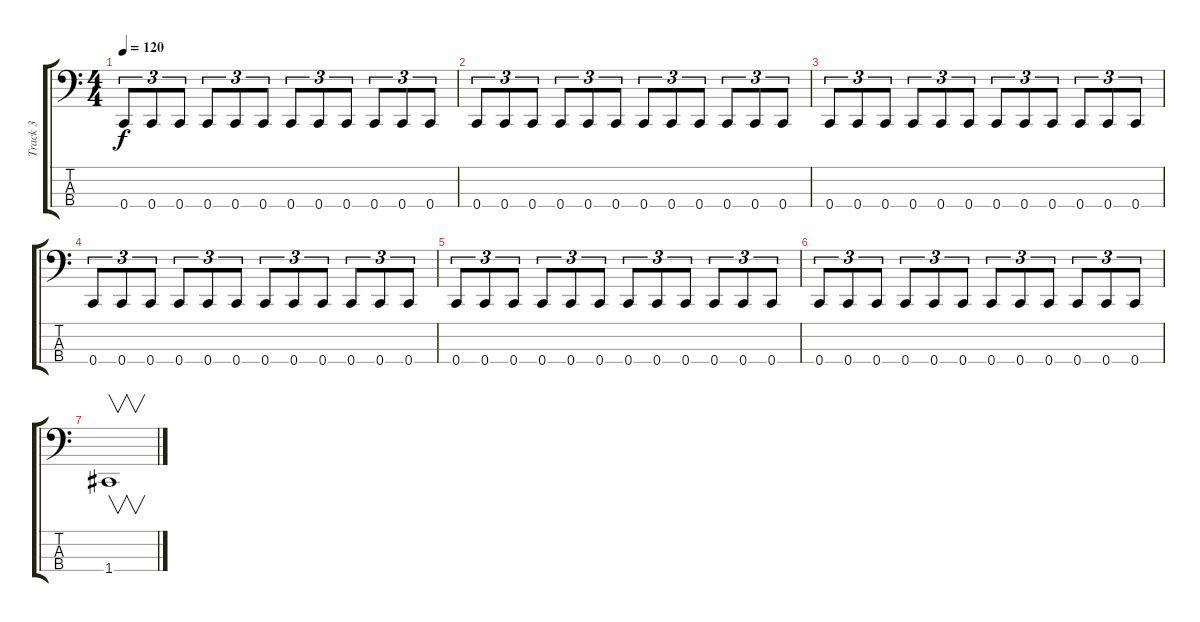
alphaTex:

\track ("Track 3" "Track 3") {instrument electricbassfinger}
\staff {score tabs}
\tuning (Eb2 Bb1 F1 C1) {hide}
\ts (4 4)
\tempo 120
\clef f4
\ks c
0.4.8{tu (3 2) dy f} 0.4.8{tu (3 2)} 0.4.8{tu (3 2)} 0.4.8{tu (3 2)} 0.4.8{tu (3 2)} 0.4.8{tu (3 2)} 0.4.8{tu (3 2)} 0.4.8{tu (3 2)} 0.4.8{tu (3 2)} 0.4.8{tu (3 2)} 0.4.8{tu (3 2)} 0.4.8{tu (3 2)} |
0.4.8{tu (3 2)} 0.4.8{tu (3 2)} 0.4.8{tu (3 2)} 0.4.8{tu (3 2)} 0.4.8{tu (3 2)} 0.4.8{tu (3 2)} 0.4.8{tu (3 2)} 0.4.8{tu (3 2)} 0.4.8{tu (3 2)} 0.4.8{tu (3 2)} 0.4.8{tu (3 2)} 0.4.8{tu (3 2)} |
0.4.8{tu (3 2)} 0.4.8{tu (3 2)} 0.4.8{tu (3 2)} 0.4.8{tu (3 2)} 0.4.8{tu (3 2)} 0.4.8{tu (3 2)} 0.4.8{tu (3 2)} 0.4.8{tu (3 2)} 0.4.8{tu (3 2)} 0.4.8{tu (3 2)} 0.4.8{tu (3 2)} 0.4.8{tu (3 2)} |
0.4.8{tu (3 2)} 0.4.8{tu (3 2)} 0.4.8{tu (3 2)} 0.4.8{tu (3 2)} 0.4.8{tu (3 2)} 0.4.8{tu (3 2)} 0.4.8{tu (3 2)} 0.4.8{tu (3 2)} 0.4.8{tu (3 2)} 0.4.8{tu (3 2)} 0.4.8{tu (3 2)} 0.4.8{tu (3 2)} |
0.4.8{tu (3 2)} 0.4.8{tu (3 2)} 0.4.8{tu (3 2)} 0.4.8{tu (3 2)} 0.4.8{tu (3 2)} 0.4.8{tu (3 2)} 0.4.8{tu (3 2)} 0.4.8{tu (3 2)} 0.4.8{tu (3 2)} 0.4.8{tu (3 2)} 0.4.8{tu (3 2)} 0.4.8{tu (3 2)} |
0.4.8{tu (3 2)} 0.4.8{tu (3 2)} 0.4.8{tu (3 2)} 0.4.8{tu (3 2)} 0.4.8{tu (3 2)} 0.4.8{tu (3 2)} 0.4.8{tu (3 2)} 0.4.8{tu (3 2)} 0.4.8{tu (3 2)} 0.4.8{tu (3 2)} 0.4.8{tu (3 2)} 0.4.8{tu (3 2)} |
1.4.1{v}
